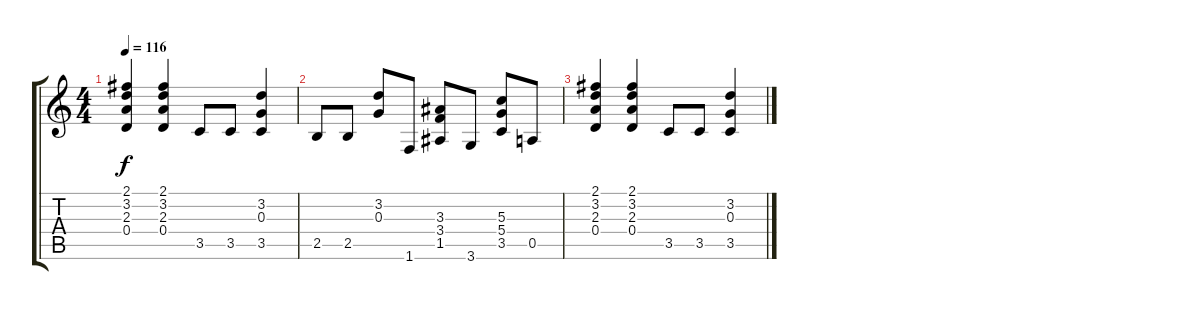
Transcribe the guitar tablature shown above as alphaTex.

\track "" {instrument distortionguitar}
\staff {score tabs}
\tuning (E4 B3 G3 D3 A2 E2) {hide}
\ts (4 4)
\tempo 116
\clef g2
\ks c
(2.1 3.2 2.3 0.4).4{dy f} (2.1 3.2 2.3 0.4).4 3.5.8 3.5.8 (3.2 0.3 3.5).4 |
2.5.8 2.5.8 (3.2 0.3).8 1.6.8 (3.3 3.4 1.5).8 3.6.8 (5.3 5.4 3.5).8 0.5.8 |
(2.1 3.2 2.3 0.4).4 (2.1 3.2 2.3 0.4).4 3.5.8 3.5.8 (3.2 0.3 3.5).4
